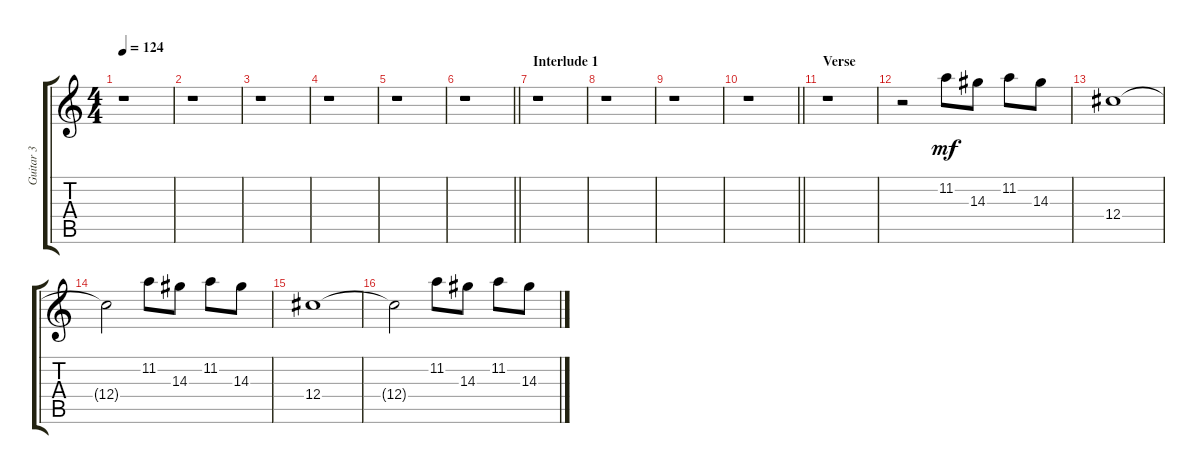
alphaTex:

\track ("Guitar 3" "Guitar 3") {instrument overdrivenguitar}
\staff {score tabs}
\tuning (Eb4 Bb3 Gb3 Db3 Ab2 Db2) {hide}
\ts (4 4)
\tempo 124
\clef g2
\ks c
r.1{dy mf} |
r.1 |
r.1 |
r.1 |
r.1 |
\barLineRight lightlight
r.1 |
\section ("" "Interlude 1")
r.1 |
r.1 |
r.1 |
\barLineRight lightlight
r.1 |
\section ("" "Verse")
r.1 |
r.2 11.2.8 14.3.8 11.2.8 14.3.8 |
12.4.1 |
12.4{t}.2 11.2.8 14.3.8 11.2.8 14.3.8 |
12.4.1 |
12.4{t}.2 11.2.8 14.3.8 11.2.8 14.3.8
